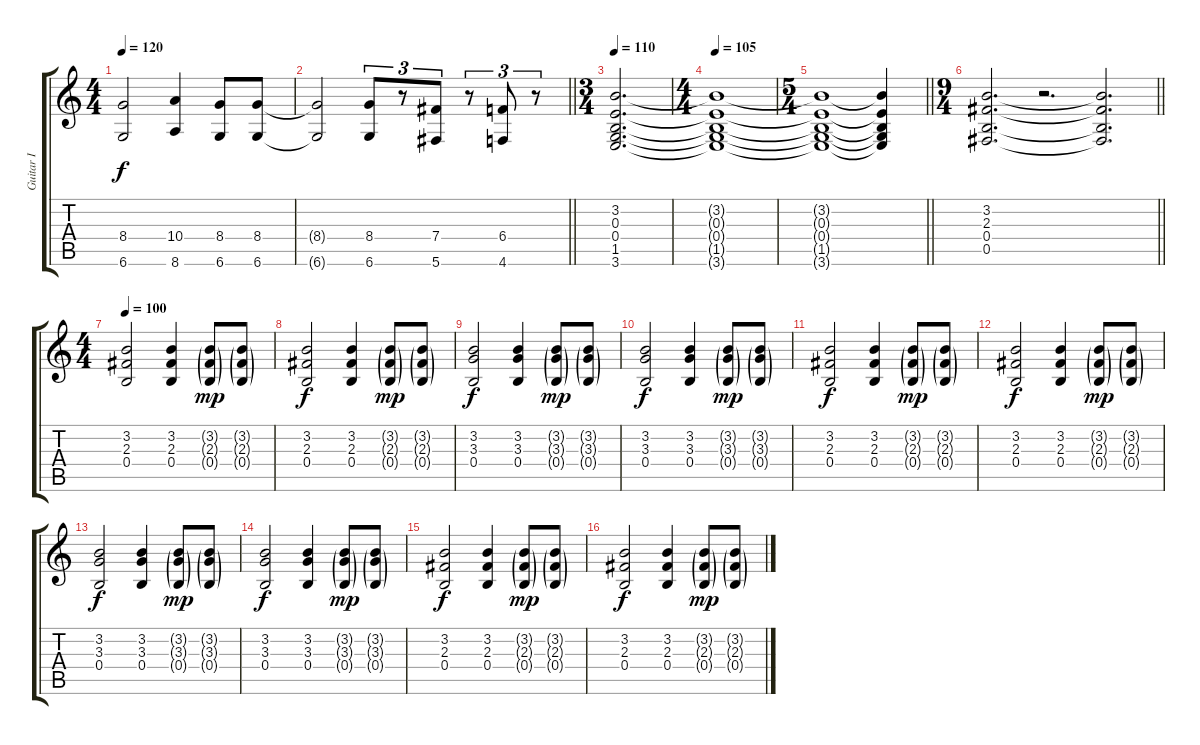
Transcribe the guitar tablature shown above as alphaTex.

\track ("Guitar I" "Guitar I") {instrument distortionguitar}
\staff {score tabs}
\tuning (Db4 Ab3 E3 B2 Gb2 Db2) {hide}
\ts (4 4)
\tempo 120
\clef g2
\ks c
(8.4 6.6).2{dy f} (10.4 8.6).4 (8.4 6.6).8 (8.4 6.6).8 |
\barLineRight lightlight
(8.4{t} 6.6{t}).2 (8.4 6.6).8{tu (3 2)} r.8{tu (3 2)} (7.4 5.6).8{tu (3 2)} r.8{tu (3 2)} (6.4 4.6).8{tu (3 2)} r.8{tu (3 2)} |
\ts (3 4)
\tempo 110
(3.2 0.3 0.4 1.5 3.6).2{d} |
\ts (4 4)
\tempo 105
(3.2{t} 0.3{t} 0.4{t} 1.5{t} 3.6{t}).1 |
\ts (5 4)
\barLineRight lightlight
(3.2{t} 0.3{t} 0.4{t} 1.5{t} 3.6{t}).1 (3.2{t} 0.3{t} 0.4{t} 1.5{t} 3.6{t}).4{volume 11} |
\ts (9 4)
\barLineRight lightlight
(3.2 2.3 0.4 0.5).2{d} r.2{d volume 0} (3.2{t} 2.3{t} 0.4{t} 0.5{t}).2{d} |
\ts (4 4)
\tempo 100
(3.2 2.3 0.4).2{volume 4 balance 6 instrument acousticguitarsteel} (3.2 2.3 0.4).4{volume 8} (3.2{g} 2.3{g} 0.4{g}).8{dy mp} (3.2{g} 2.3{g} 0.4{g}).8 |
(3.2 2.3 0.4).2{dy f} (3.2 2.3 0.4).4 (3.2{g} 2.3{g} 0.4{g}).8{dy mp} (3.2{g} 2.3{g} 0.4{g}).8 |
(3.2 3.3 0.4).2{dy f} (3.2 3.3 0.4).4 (3.2{g} 3.3{g} 0.4{g}).8{dy mp} (3.2{g} 3.3{g} 0.4{g}).8 |
(3.2 3.3 0.4).2{dy f} (3.2 3.3 0.4).4 (3.2{g} 3.3{g} 0.4{g}).8{dy mp} (3.2{g} 3.3{g} 0.4{g}).8 |
(3.2 2.3 0.4).2{dy f} (3.2 2.3 0.4).4 (3.2{g} 2.3{g} 0.4{g}).8{dy mp} (3.2{g} 2.3{g} 0.4{g}).8 |
(3.2 2.3 0.4).2{dy f} (3.2 2.3 0.4).4 (3.2{g} 2.3{g} 0.4{g}).8{dy mp} (3.2{g} 2.3{g} 0.4{g}).8 |
(3.2 3.3 0.4).2{dy f} (3.2 3.3 0.4).4 (3.2{g} 3.3{g} 0.4{g}).8{dy mp} (3.2{g} 3.3{g} 0.4{g}).8 |
(3.2 3.3 0.4).2{dy f} (3.2 3.3 0.4).4 (3.2{g} 3.3{g} 0.4{g}).8{dy mp} (3.2{g} 3.3{g} 0.4{g}).8 |
(3.2 2.3 0.4).2{dy f} (3.2 2.3 0.4).4 (3.2{g} 2.3{g} 0.4{g}).8{dy mp} (3.2{g} 2.3{g} 0.4{g}).8 |
(3.2 2.3 0.4).2{dy f} (3.2 2.3 0.4).4 (3.2{g} 2.3{g} 0.4{g}).8{dy mp} (3.2{g} 2.3{g} 0.4{g}).8
